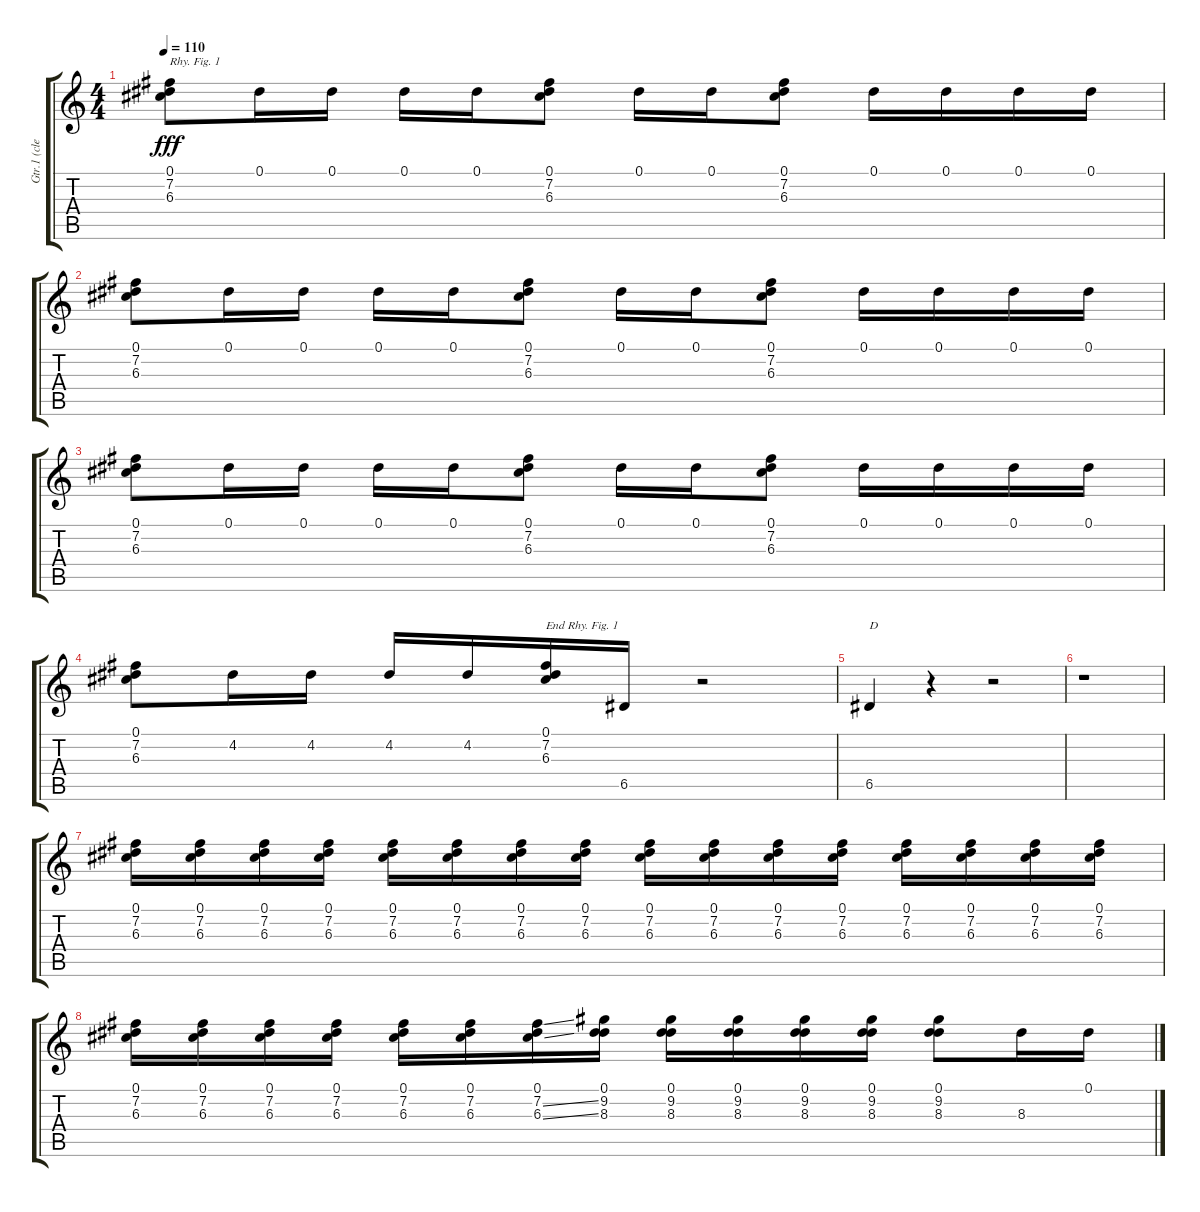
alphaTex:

\track ("Gtr.1 (clean)" "Gtr.1 (cle") {instrument electricguitarclean}
\staff {score tabs}
\tuning (Eb4 B3 G3 D3 A2 E2) {hide}
\ts (4 4)
\tempo 110
\clef g2
\ks c
(0.1 7.2 6.3).8{txt "Rhy. Fig. 1" dy fff} 0.1.16 0.1.16 0.1.16 0.1.16 (0.1 7.2 6.3).8 0.1.16 0.1.16 (0.1 7.2 6.3).8 0.1.16 0.1.16 0.1.16 0.1.16 |
(0.1 7.2 6.3).8 0.1.16 0.1.16 0.1.16 0.1.16 (0.1 7.2 6.3).8 0.1.16 0.1.16 (0.1 7.2 6.3).8 0.1.16 0.1.16 0.1.16 0.1.16 |
(0.1 7.2 6.3).8 0.1.16 0.1.16 0.1.16 0.1.16 (0.1 7.2 6.3).8 0.1.16 0.1.16 (0.1 7.2 6.3).8 0.1.16 0.1.16 0.1.16 0.1.16 |
(0.1 7.2 6.3).8 4.2.16 4.2.16 4.2.16 4.2.16 (0.1 7.2 6.3).16{txt "End Rhy. Fig. 1"} 6.5.16 r.2 |
6.5.4{txt "D"} r.4 r.2 |
r.1 |
(0.1 7.2 6.3).16 (0.1 7.2 6.3).16 (0.1 7.2 6.3).16 (0.1 7.2 6.3).16 (0.1 7.2 6.3).16 (0.1 7.2 6.3).16 (0.1 7.2 6.3).16 (0.1 7.2 6.3).16 (0.1 7.2 6.3).16 (0.1 7.2 6.3).16 (0.1 7.2 6.3).16 (0.1 7.2 6.3).16 (0.1 7.2 6.3).16 (0.1 7.2 6.3).16 (0.1 7.2 6.3).16 (0.1 7.2 6.3).16 |
(0.1 7.2 6.3).16 (0.1 7.2 6.3).16 (0.1 7.2 6.3).16 (0.1 7.2 6.3).16 (0.1 7.2 6.3).16 (0.1 7.2 6.3).16 (0.1 7.2{ss} 6.3{ss}).16 (0.1 9.2 8.3).16 (0.1 9.2 8.3).16 (0.1 9.2 8.3).16 (0.1 9.2 8.3).16 (0.1 9.2 8.3).16 (0.1 9.2 8.3).8 8.3.16 0.1.16
